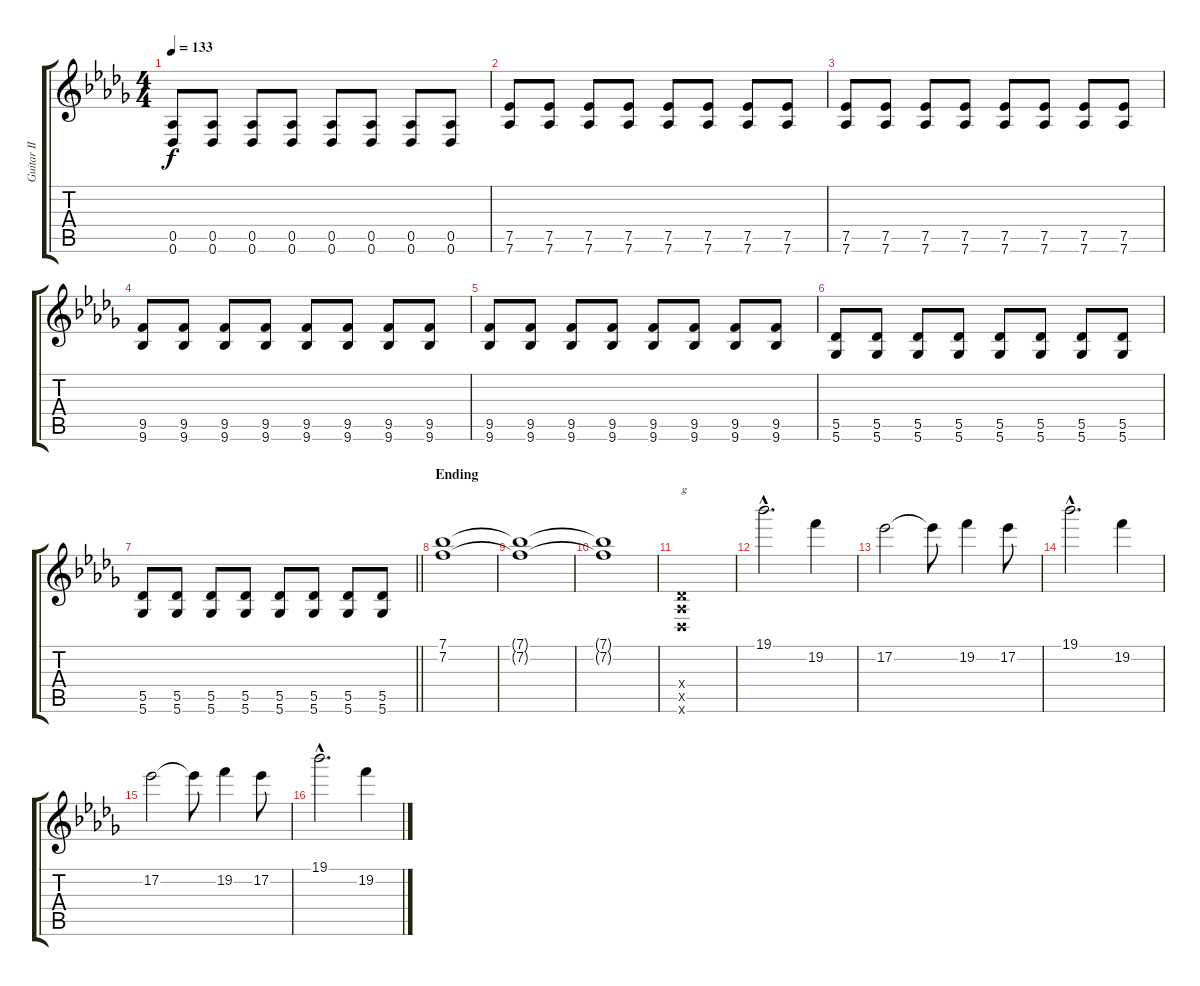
\track ("Guitar II" "Guitar II") {instrument distortionguitar}
\staff {score tabs}
\tuning (Eb4 Bb3 Gb3 Db3 Ab2 Db2) {hide}
\ts (4 4)
\tempo 133
\clef g2
\ks bbminor
(0.5 0.6).8{dy f} (0.5 0.6).8 (0.5 0.6).8 (0.5 0.6).8 (0.5 0.6).8 (0.5 0.6).8 (0.5 0.6).8 (0.5 0.6).8 |
(7.5 7.6).8 (7.5 7.6).8 (7.5 7.6).8 (7.5 7.6).8 (7.5 7.6).8 (7.5 7.6).8 (7.5 7.6).8 (7.5 7.6).8 |
(7.5 7.6).8 (7.5 7.6).8 (7.5 7.6).8 (7.5 7.6).8 (7.5 7.6).8 (7.5 7.6).8 (7.5 7.6).8 (7.5 7.6).8 |
(9.5 9.6).8 (9.5 9.6).8 (9.5 9.6).8 (9.5 9.6).8 (9.5 9.6).8 (9.5 9.6).8 (9.5 9.6).8 (9.5 9.6).8 |
(9.5 9.6).8 (9.5 9.6).8 (9.5 9.6).8 (9.5 9.6).8 (9.5 9.6).8 (9.5 9.6).8 (9.5 9.6).8 (9.5 9.6).8 |
(5.5 5.6).8 (5.5 5.6).8 (5.5 5.6).8 (5.5 5.6).8 (5.5 5.6).8 (5.5 5.6).8 (5.5 5.6).8 (5.5 5.6).8 |
\barLineRight lightlight
(5.5 5.6).8 (5.5 5.6).8 (5.5 5.6).8 (5.5 5.6).8 (5.5 5.6).8 (5.5 5.6).8 (5.5 5.6).8 (5.5 5.6).8 |
\section ("" "Ending")
(7.1 7.2).1 |
(7.1{t} 7.2{t}).1 |
(7.1{t} 7.2{t}).1 |
(0.4{x} 0.5{x} 0.6{x}).1{txt "g"} |
19.1{hac}.2{d volume 12 balance 8 instrument electricguitarjazz} 19.2.4 |
17.2.2 17.2{t}.8 19.2.4 17.2.8 |
19.1{hac}.2{d} 19.2.4 |
17.2.2 17.2{t}.8 19.2.4 17.2.8 |
19.1{hac}.2{d} 19.2.4
